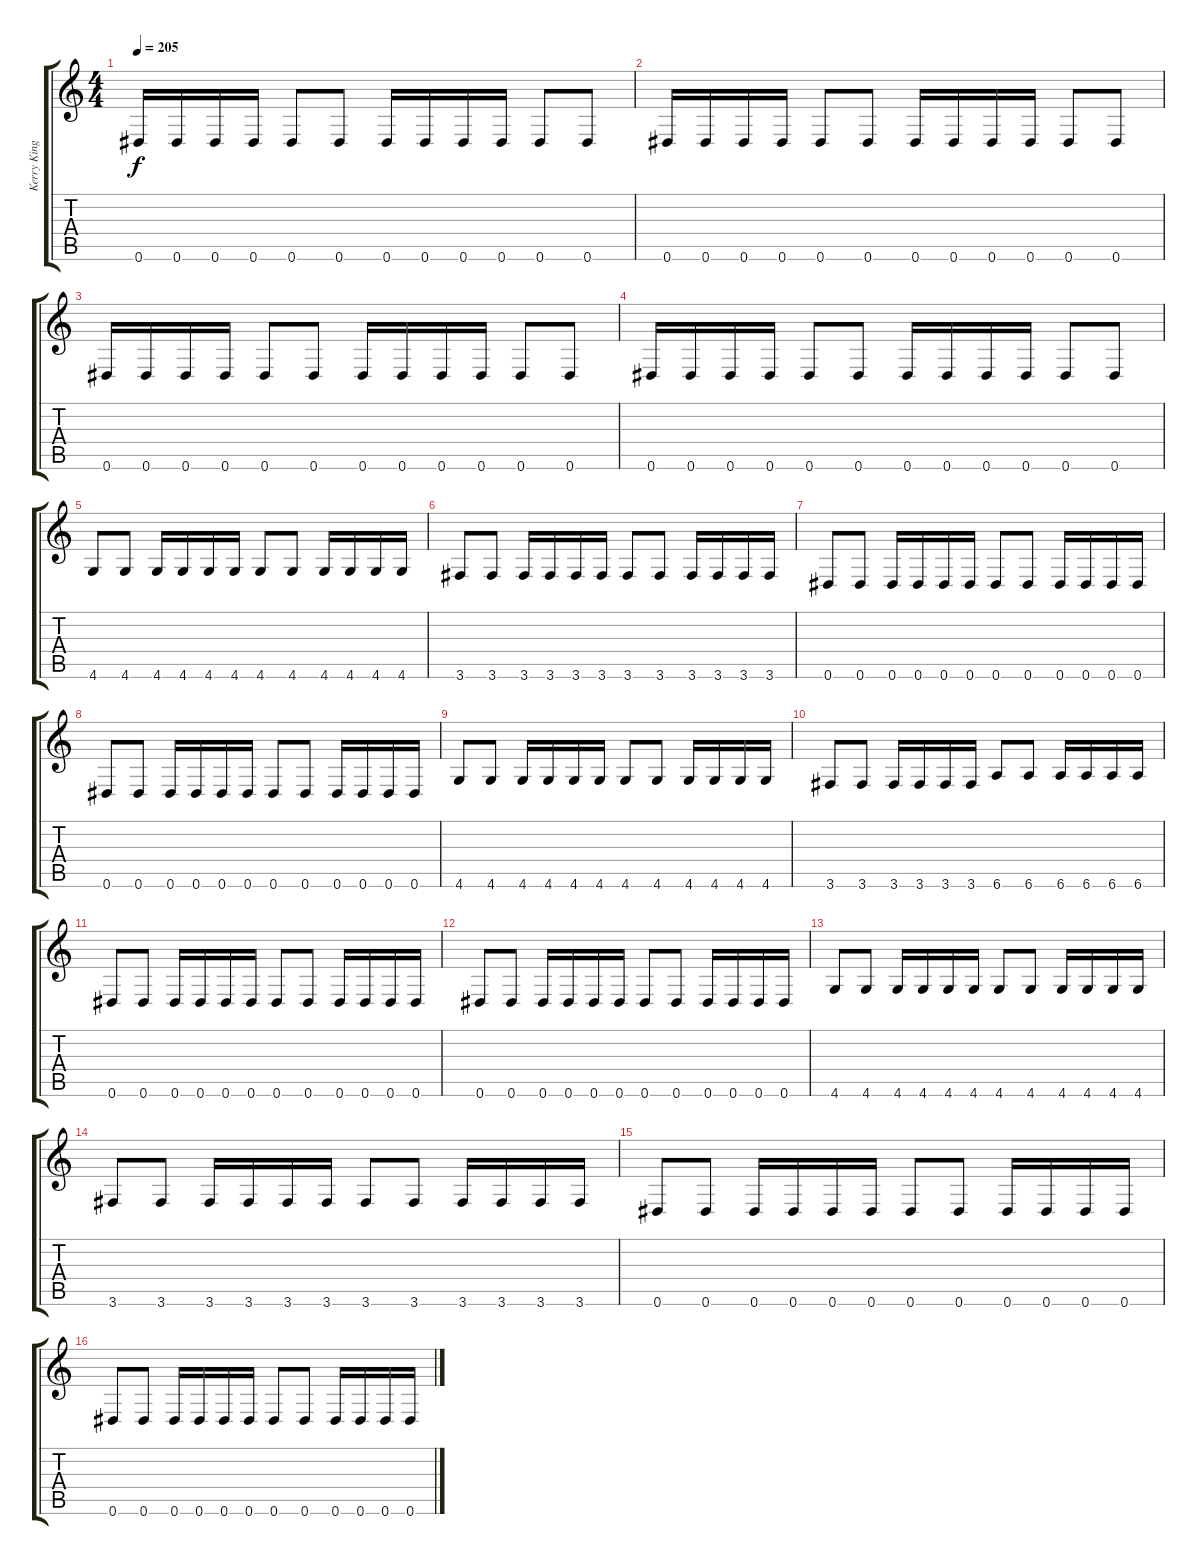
\track ("Kerry King" "Kerry King") {instrument distortionguitar}
\staff {score tabs}
\tuning (Eb4 Bb3 Gb3 Db3 Ab2 Eb2) {hide}
\ts (4 4)
\tempo 205
\clef g2
\ks c
0.6.16{dy f balance 8} 0.6.16 0.6.16 0.6.16 0.6.8 0.6.8 0.6.16 0.6.16 0.6.16 0.6.16 0.6.8 0.6.8 |
0.6.16 0.6.16 0.6.16 0.6.16 0.6.8 0.6.8 0.6.16 0.6.16 0.6.16 0.6.16 0.6.8 0.6.8 |
0.6.16 0.6.16 0.6.16 0.6.16 0.6.8 0.6.8 0.6.16 0.6.16 0.6.16 0.6.16 0.6.8 0.6.8 |
0.6.16 0.6.16 0.6.16 0.6.16 0.6.8 0.6.8 0.6.16 0.6.16 0.6.16 0.6.16 0.6.8 0.6.8 |
4.6.8{balance 16} 4.6.8 4.6.16 4.6.16 4.6.16 4.6.16 4.6.8 4.6.8 4.6.16 4.6.16 4.6.16 4.6.16 |
3.6.8 3.6.8 3.6.16 3.6.16 3.6.16 3.6.16 3.6.8 3.6.8 3.6.16 3.6.16 3.6.16 3.6.16 |
0.6.8 0.6.8 0.6.16 0.6.16 0.6.16 0.6.16 0.6.8 0.6.8 0.6.16 0.6.16 0.6.16 0.6.16 |
0.6.8 0.6.8 0.6.16 0.6.16 0.6.16 0.6.16 0.6.8 0.6.8 0.6.16 0.6.16 0.6.16 0.6.16 |
4.6.8 4.6.8 4.6.16 4.6.16 4.6.16 4.6.16 4.6.8 4.6.8 4.6.16 4.6.16 4.6.16 4.6.16 |
3.6.8 3.6.8 3.6.16 3.6.16 3.6.16 3.6.16 6.6.8 6.6.8 6.6.16 6.6.16 6.6.16 6.6.16 |
0.6.8 0.6.8 0.6.16 0.6.16 0.6.16 0.6.16 0.6.8 0.6.8 0.6.16 0.6.16 0.6.16 0.6.16 |
0.6.8 0.6.8 0.6.16 0.6.16 0.6.16 0.6.16 0.6.8 0.6.8 0.6.16 0.6.16 0.6.16 0.6.16 |
4.6.8 4.6.8 4.6.16 4.6.16 4.6.16 4.6.16 4.6.8 4.6.8 4.6.16 4.6.16 4.6.16 4.6.16 |
3.6.8 3.6.8 3.6.16 3.6.16 3.6.16 3.6.16 3.6.8 3.6.8 3.6.16 3.6.16 3.6.16 3.6.16 |
0.6.8 0.6.8 0.6.16 0.6.16 0.6.16 0.6.16 0.6.8 0.6.8 0.6.16 0.6.16 0.6.16 0.6.16 |
0.6.8 0.6.8 0.6.16 0.6.16 0.6.16 0.6.16 0.6.8 0.6.8 0.6.16 0.6.16 0.6.16 0.6.16
